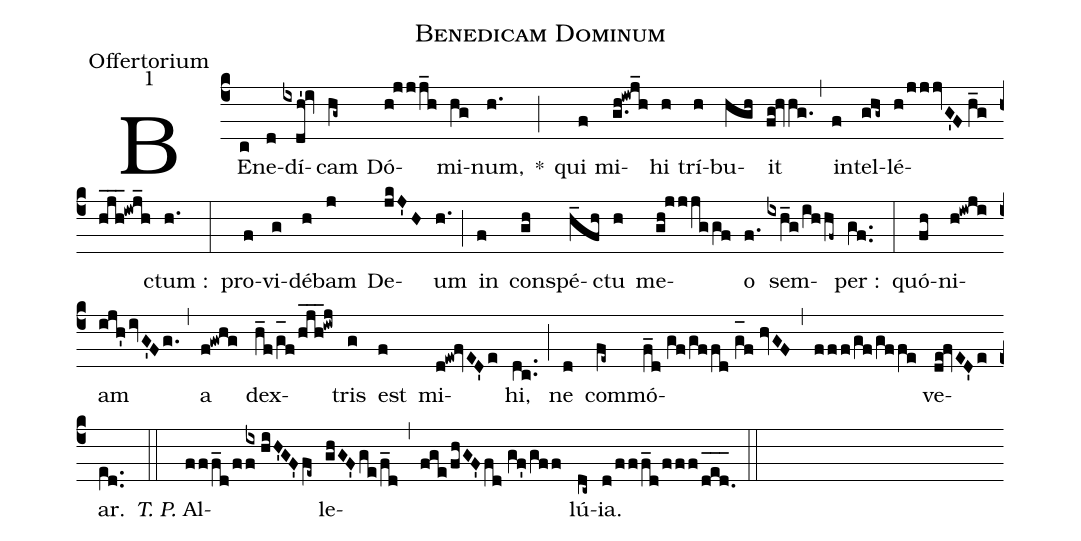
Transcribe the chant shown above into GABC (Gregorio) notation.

name:Benedicam Dominum;
office-part:Offertorium;
mode:1;
%%
(c4) BE(c)ne(d)dí(ixdh'!iv)cam(hg~) Dó(h!jjj_h)mi(hg)num,(h.) *(;) qui(f) mi(g.h!iwj_h)hi(h) trí(h)bu(hgh)it(fg!hvhg.) (,) in(f)tel(ghg~)lé(h/jjjvG'F//h_g/hjh___!iwj_h)ctum :(h.) (:) pro(f)vi(g)dé(h)bam(j) De(jkJ'H)um(h.) (;) in(f) con(gh)spé(h_fh)ctu(h) me(gh!jjjggf)o(f.) sem(ixh_g/ihhf~)per :(gf..) (:) quó(fh)ni(h!iwji)am(ijh'ivG'Fg.) (,) a(f!gwhg) dex(h_f/g_[oh:h]f/hjh___!iwj)tris(g) est(f) mi(d!ew!fvED'e)hi,(dc..) (;) ne(d) com(fe~)mó(f_d//gf/gffd//g_[oh:h]f//hvGF)(,)(fff/gf/gffe)ve(de!fvED'e)ar.(e[ll:1]d..) (::) <i>T. P.</i> Al(fff_d/f/[1]{ix}f//hiH'GF'fe~)le(ghGF'ge/f_d)(,)(fge/fhGF'fd//gf'/gff)lú(dc~){ia}.(d/fff_d/fff/d_[oh:h]e_[oh:h]d._[oh:h]) (::)
